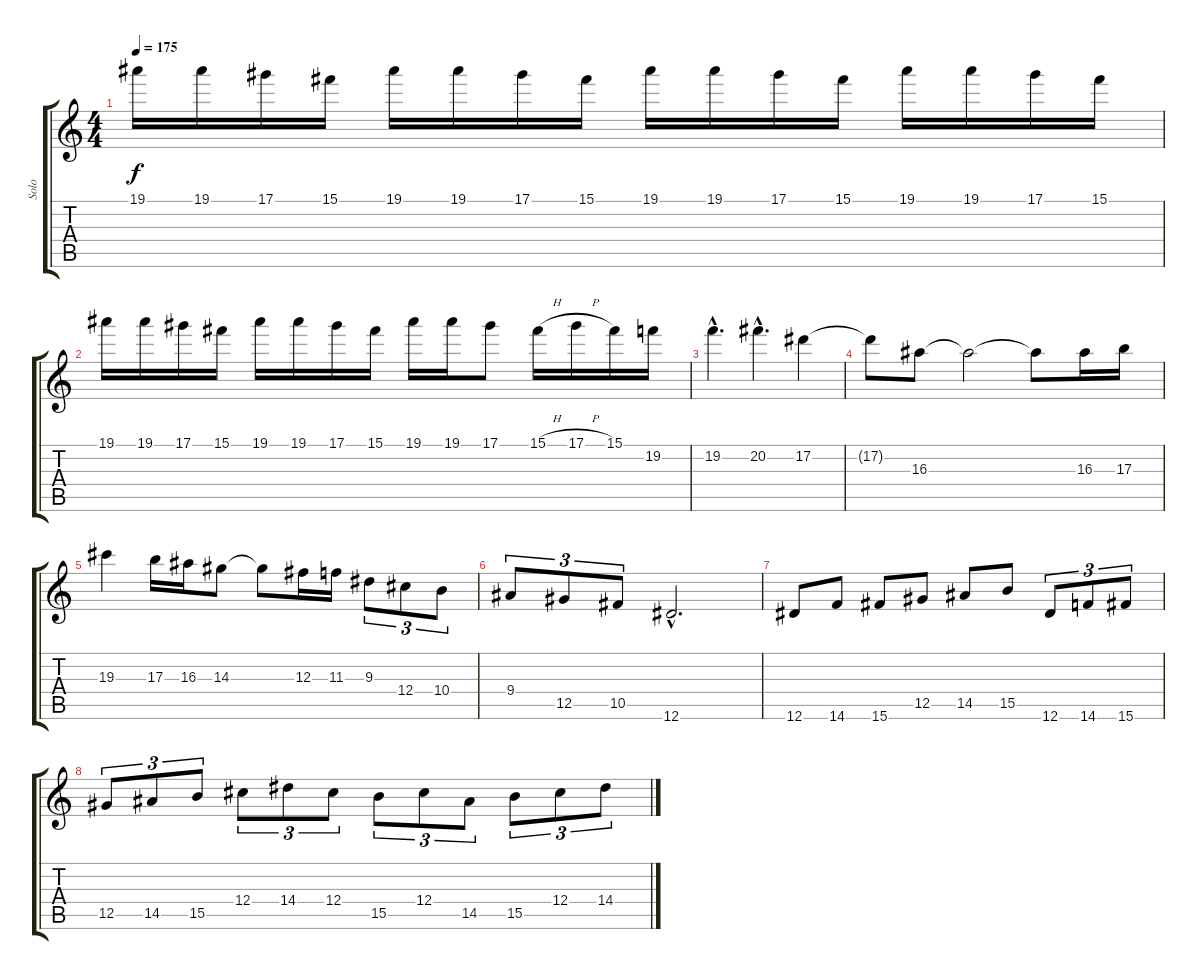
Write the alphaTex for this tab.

\track ("Solo" "Solo") {instrument distortionguitar}
\staff {score tabs}
\tuning (Eb4 Bb3 Gb3 Db3 Ab2 Eb2) {hide}
\ts (4 4)
\tempo 175
\clef g2
\ks c
19.1.16{dy f} 19.1.16 17.1.16 15.1.16 19.1.16 19.1.16 17.1.16 15.1.16 19.1.16 19.1.16 17.1.16 15.1.16 19.1.16 19.1.16 17.1.16 15.1.16 |
19.1.16 19.1.16 17.1.16 15.1.16 19.1.16 19.1.16 17.1.16 15.1.16 19.1.16 19.1.16 17.1.8 15.1{h}.16 17.1{h}.16 15.1.16 19.2.16 |
19.2{hac}.4{d} 20.2{hac}.4{d} 17.2.4 |
17.2{t}.8 16.3.8 16.3{t}.2 16.3{t}.8 16.3.16 17.3.16 |
19.3.4 17.3.16 16.3.16 14.3.8 14.3{t}.8 12.3.16 11.3.16 9.3.8{tu (3 2)} 12.4.8{tu (3 2)} 10.4.8{tu (3 2)} |
9.4.8{tu (3 2)} 12.5.8{tu (3 2)} 10.5.8{tu (3 2)} 12.6{hac}.2{d} |
12.6.8 14.6.8 15.6.8 12.5.8 14.5.8 15.5.8 12.6.8{tu (3 2)} 14.6.8{tu (3 2)} 15.6.8{tu (3 2)} |
12.5.8{tu (3 2)} 14.5.8{tu (3 2)} 15.5.8{tu (3 2)} 12.4.8{tu (3 2)} 14.4.8{tu (3 2)} 12.4.8{tu (3 2)} 15.5.8{tu (3 2)} 12.4.8{tu (3 2)} 14.5.8{tu (3 2)} 15.5.8{tu (3 2)} 12.4.8{tu (3 2)} 14.4.8{tu (3 2)}
